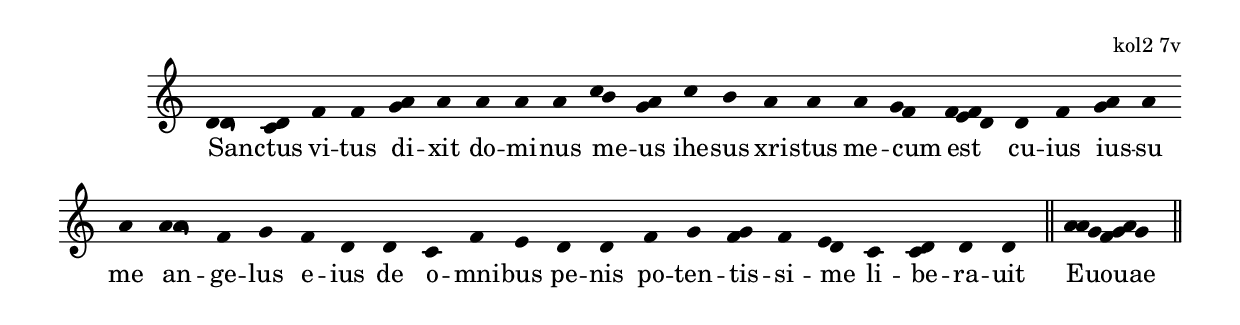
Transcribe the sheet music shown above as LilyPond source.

\version "2.19.32"

\include "../lib/synopsis.ily"

\score {
  \transpose c c' {
    \plainchant
    \melisma { d \strophicus d } \melisma { c d } \bar "" f f \bar "" \melisma { g a } a \bar ""
    a a a \bar "" \melisma { c' b } \melisma { g a } \bar "" c' b \bar "" a a \bar "" a \melisma { g f } \bar "" \melisma { f e f d } \bar ""
    d f \bar "" \melisma { g a } a \bar "" a \bar "" \melisma { a \strophicus a } \bar "" f g \bar "" f d \bar ""
    d \bar "" c f e \bar "" d d \bar ""
    f g \melisma { f g } f \melisma { e d } \bar "" c \melisma { c d } d d \bar "||"

    \melisma { a a g f g a g } \bar "||"
  }
  \addlyrics {
    Sanc -- tus vi -- tus di -- xit
    do -- mi -- nus me -- us ihe -- sus xri -- stus me -- cum est
    cu -- ius ius -- su me an -- ge -- lus e -- ius
    de o -- mni -- bus pe -- nis
    po -- ten -- tis -- si -- me li -- be -- ra -- uit

    Euouae
  }
  \header {
    fontes = "kol2 7v"
  }
}
